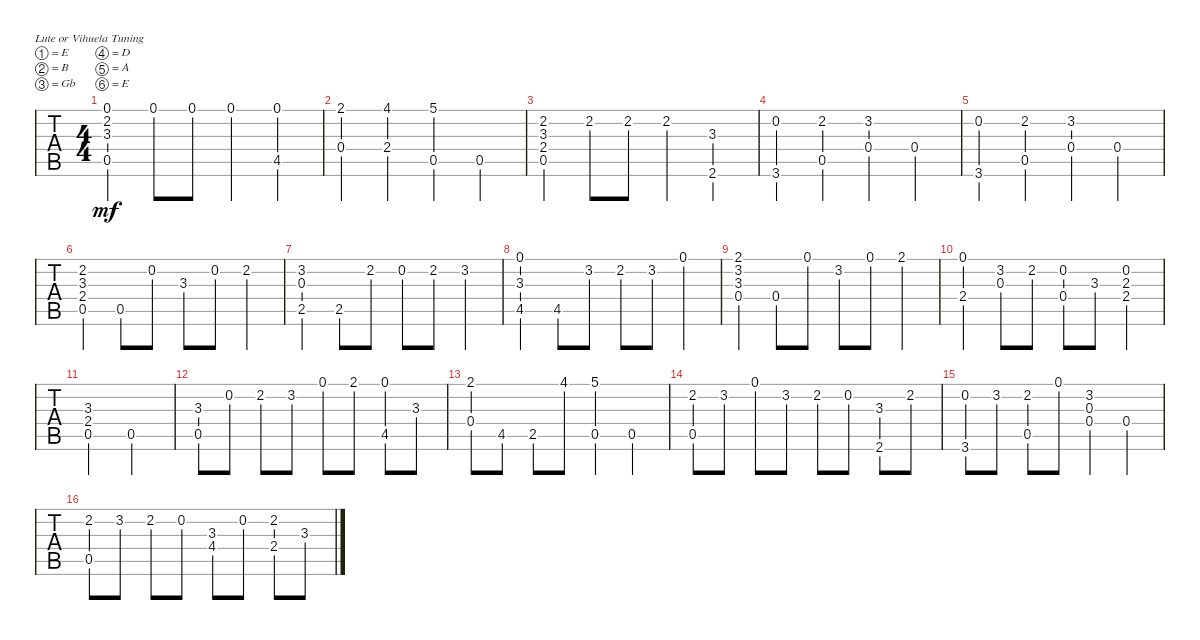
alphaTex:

\defaultSystemsLayout 4
\bracketExtendMode groupsimilarinstruments
\singleTrackTrackNamePolicy hidden
\multiTrackTrackNamePolicy hidden
\firstSystemTrackNameOrientation horizontal
\otherSystemsTrackNameOrientation horizontal
\track ("Nylon Guitar" "N-Gt") {instrument acousticguitarnylon}
\staff {tabs}
\tuning (E4 B3 Gb3 D3 A2 E2)
\ts (4 4)
\tempo (120 hide)
\clef g2
\ks c
(0.5 3.3 2.2 0.1).4{dy mf} 0.1.8 0.1.8 0.1.4 (0.1 4.5).4 |
(2.1 0.4).4 (4.1 2.4).4 (5.1 0.5).4 0.5.4 |
(2.2 3.3 2.4 0.5).4 2.2.8 2.2.8 2.2.4 (3.3 2.6).4 |
(3.6 0.2).4 (2.2 0.5).4 (3.2 0.4).4 0.4.4 |
(3.6 0.2).4 (0.5 2.2).4 (0.4 3.2).4 0.4.4 |
(2.2 3.3 2.4 0.5).4 0.5.8 0.2.8 3.3.8 0.2.8 2.2.4 |
(3.2 0.3 2.5).4 2.5.8 2.2.8 0.2.8 2.2.8 3.2.4 |
(0.1 3.3 4.5).4 4.5.8 3.2.8 2.2.8 3.2.8 0.1.4 |
(2.1 3.2 3.3 0.4).4 0.4.8 0.1.8 3.2.8 0.1.8 2.1.4 |
(0.1 2.4).4 (0.3 3.2).8 2.2.8 (0.2 0.4).8 3.3.8 (0.2 2.3 2.4).4 |
(3.3 2.4 0.5).2 0.5.2 |
(0.5 3.3).8 0.2.8 2.2.8 3.2.8 0.1.8 2.1.8 (0.1 4.5).8 3.3.8 |
(2.1 0.4).8 4.5.8 2.5.8 4.1.8 (5.1 0.5).4 0.5.4 |
(0.5 2.2).8 3.2.8 0.1.8 3.2.8 2.2.8 0.2.8 (3.3 2.6).8 2.2.8 |
(3.6 0.2).8 3.2.8 (2.2 0.5).8 0.1.8 (3.2 0.4 0.3).4 0.4.4 |
(2.2 0.5).8 3.2.8 2.2.8 0.2.8 (3.3 4.4).8 0.2.8 (2.2 2.4).8 3.3.8
